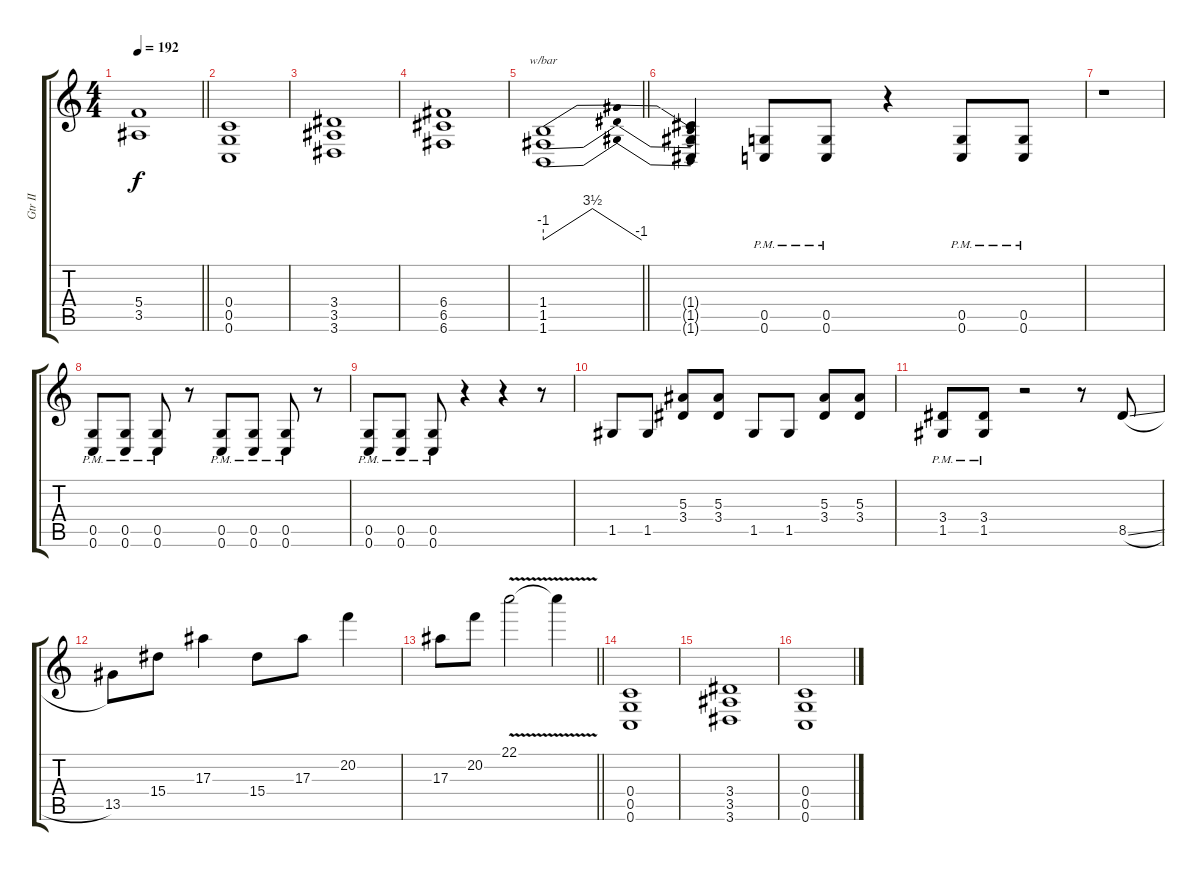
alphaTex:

\track ("Gtr II" "Gtr II") {instrument overdrivenguitar}
\staff {score tabs}
\tuning (D4 A3 F3 C3 G2 C2) {hide}
\ts (4 4)
\tempo 192
\clef g2
\barLineRight lightlight
\ks c
(5.4 3.5).1{dy f} |
(0.4 0.5 0.6).1 |
(3.4 3.5 3.6).1 |
(6.4 6.5 6.6).1 |
\barLineRight lightlight
(1.4 1.5 1.6).1{tbe (dip default 0 -4 9 14 45 14 60 -4)} |
(1.4{t} 1.5{t} 1.6{t}).4 (0.5{pm} 0.6{pm}).8 (0.5{pm} 0.6{pm}).8 r.4 (0.5{pm} 0.6{pm}).8 (0.5{pm} 0.6{pm}).8 |
r.1 |
(0.5{pm} 0.6{pm}).8 (0.5{pm} 0.6{pm}).8 (0.5{pm} 0.6{pm}).8 r.8 (0.5{pm} 0.6{pm}).8 (0.5{pm} 0.6{pm}).8 (0.5{pm} 0.6{pm}).8 r.8 |
(0.5{pm} 0.6{pm}).8 (0.5{pm} 0.6{pm}).8 (0.5{pm} 0.6{pm}).8 r.4 r.4 r.8 |
1.5.8 1.5.8 (5.3 3.4).8 (5.3 3.4).8 1.5.8 1.5.8 (5.3 3.4).8 (5.3 3.4).8 |
(3.4{pm} 1.5{pm}).8 (3.4{pm} 1.5{pm}).8 r.2 r.8 8.5{sl}.8 |
13.5.8 15.4.8 17.3.4 15.4.8 17.3.8 20.2.4 |
\barLineRight lightlight
17.3.8 20.2.8 22.1{v}.2 22.1{t}.4 |
(0.4 0.5 0.6).1 |
(3.4 3.5 3.6).1 |
(0.4 0.5 0.6).1
